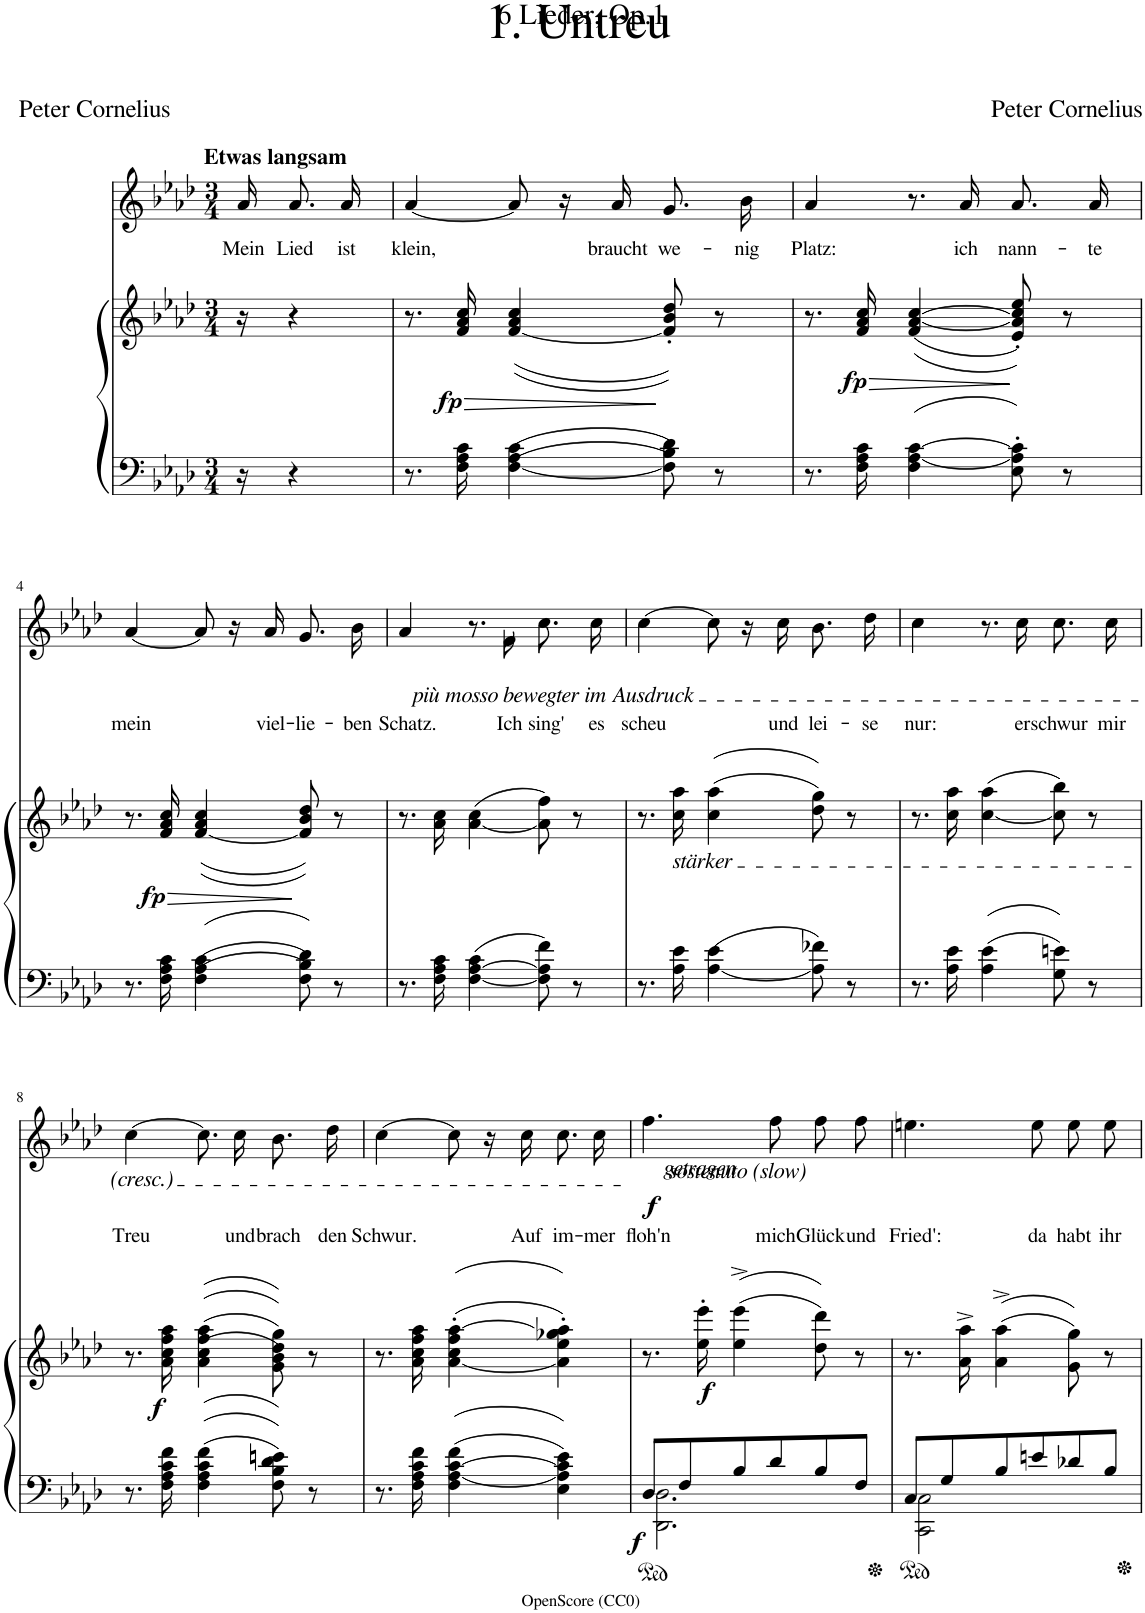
**kern	**kern	**dynam	**kern	**text	**dynam
*part2	*part2	*part2	*part1	*part1	*part1
*staff3	*staff2	*staff2/3	*staff1	*staff1	*staff1
*I"Piano	*	*	*I"Voice	*	*
*I'Pno	*	*	*	*	*
*clefF4	*clefG2	*	*clefG2	*	*
*k[b-e-a-d-]	*k[b-e-a-d-]	*	*k[b-e-a-d-]	*	*
*M3/4	*M3/4	*	*M3/4	*	*
=1	=1	=1	=1	=1	=1
!	!	!	!LO:TX:a:B:t=Etwas langsam	!	!
!	!	!	!	!LO:LY:b	!
16r	16r	.	16a-/	Mein	.
!	!	!	!	!LO:LY:b	!
4r	4r	.	8.a-/L	Lied	.
!	!	!	!	!LO:LY:b	!
.	.	.	16a-/Jk	ist	.
=2	=2	=2	=2	=2	=2
!	!	!	!	!LO:LY:b	!
8.r	8.r	.	[4a-/	klein,	.
!	!	!LO:HP:b	!	!	!
!	!	!LO:DY:n=1:b	!	!	!
16F\ 16A-\ 16c\	16f/ 16a-/ 16cc/	> fp	.	.	.
[4F\ 4A-\ 4c\	(([4f/ 4a-/ 4cc/	.	8a-/]	.	.
.	.	.	16r	.	.
!	!	!	!	!LO:LY:b	!
.	.	.	16a-/	braucht	.
!	!	!	!	!LO:LY:b	!
8F\] 8B-\ 8d-\	8f/]' 8b-/' 8dd-/'))	]	8.g/L	we-	.
8r	8r	.	.	.	.
!	!	!	!	!LO:LY:b	!
.	.	.	16b-/Jk	-nig	.
=3	=3	=3	=3	=3	=3
!	!	!	!	!LO:LY:b	!
8.r	8.r	.	4a-/	Platz:	.
!	!	!LO:HP:b	!	!	!
!	!	!LO:DY:n=1:b	!	!	!
16F\ 16A-\ 16c\	16f/ 16a-/ 16cc/	> fp	.	.	.
4F\ [4A-\ [4c\	((4f/ [4a-/ [4cc/	.	8.r	.	.
!	!	!	!	!LO:LY:b	!
.	.	.	16a-/	ich	.
!	!	!	!	!LO:LY:b	!
8E-\' 8A-\]' 8c\]'	8e-/' 8a-/]' 8cc/]' 8ee-/'))	]	8.a-/L	nann-	.
8r	8r	.	.	.	.
!	!	!	!	!LO:LY:b	!
.	.	.	16a-/Jk	-te	.
!!LO:LB:g=z
=4	=4	=4	=4	=4	=4
!	!	!	!	!LO:LY:b	!
8.r	8.r	.	[4a-/	mein	.
!	!	!LO:HP:b	!	!	!
!	!	!LO:DY:n=1:b	!	!	!
16F\ 16A-\ 16c\	16f/ 16a-/ 16cc/	> fp	.	.	.
4F\ 4A-\ 4c\	(([4f/ 4a-/ 4cc/	.	8a-/]	.	.
.	.	.	16r	.	.
!	!	!	!	!LO:LY:b	!
.	.	.	16a-/	viel-	.
!	!	!	!	!LO:LY:b	!
8F\ 8B-\ 8d-\	8f/] 8b-/ 8dd-/))	]	8.g/L	-lie-	.
8r	8r	.	.	.	.
!	!	!	!	!LO:LY:b	!
.	.	.	16b-/Jk	-ben	.
=5	=5	=5	=5	=5	=5
!	!	!	!	!LO:LY:b	!
8.r	8.r	.	4a-/	Schatz.	.
16F\ 16A-\ 16c\	16a-\ 16cc\	.	.	.	.
[4F\ [4A-\ 4c\	([4a-\ 4cc\	.	8.r	.	.
!	!	!	!LO:TX:b:i:t=più mosso	!	!
!	!	!	!LO:TX:b:i:t=bewegter im Ausdruck	!	!
!	!	!	!	!LO:LY:b	!
.	.	.	16b-\	Ich	.
!	!	!	!	!LO:LY:b	!
8F\] 8A-\] 8f\	8a-\] 8ff\)	.	8.cc\L	sing'	.
8r	8r	.	.	.	.
!	!	!	!	!LO:LY:b	!
.	.	.	16cc\Jk	es	.
=6	=6	=6	=6	=6	=6
!	!	!	!	!LO:LY:b	!
8.r	8.r	.	[4cc\	scheu	.
!	!LO:TX:b:i:t=stärker	!	!	!	!
16A-\ 16e-\	16cc\ 16aa-\	.	.	.	.
[4A-\ 4e-\	((4cc\ 4aa-\	.	8cc\]	.	.
.	.	.	16r	.	.
!	!	!	!	!LO:LY:b	!
.	.	.	16cc\	und	.
!	!	!	!	!LO:LY:b	!
8A-\] 8f-X\	8dd-\ 8gg\))	.	8.b-\L	lei-	.
8r	8r	.	.	.	.
!	!	!	!	!LO:LY:b	!
.	.	.	16dd-\Jk	-se	.
=7	=7	=7	=7	=7	=7
!	!	!	!	!LO:LY:b	!
8.r	8.r	.	4cc\	nur:	.
16A-\ 16e-\	16cc\ 16aa-\	.	.	.	.
4A-\ 4e-\	([4cc\ 4aa-\	.	8.r	.	.
!	!	!	!	!LO:LY:b	!
.	.	.	16cc\	er	.
!	!	!	!	!LO:LY:b	!
8G\ 8en\	8cc\] 8bb-\)	.	8.cc\L	schwur	.
8r	8r	.	.	.	.
!	!	!	!	!LO:LY:b	!
.	.	.	16cc\Jk	mir	.
!!LO:LB:g=z
=8	=8	=8	=8	=8	=8
!	!	!	!	!LO:LY:b	!
8.r	8.r	.	[4cc\	Treu	.
!	!	!LO:DY:b	!	!	!
16F\ 16A-\ 16c\ 16f\	16a-\ 16cc\ 16ff\ 16aa-\	f	.	.	.
4F\ 4A-\ 4c\ 4f\	((((4a-\ 4cc\ 4ff\ 4aa-\	.	8.cc\L]	.	.
!	!	!	!	!LO:LY:b	!
.	.	.	16cc\Jk	und	.
!	!	!	!	!LO:LY:b	!
8F\ 8B-\ 8d-\ 8en\	8g\ 8b-\ 8dd-\ 8gg\))))	.	8.b-\L	brach	.
8r	8r	.	.	.	.
!	!	!	!	!LO:LY:b	!
.	.	.	16dd-\Jk	den	.
=9	=9	=9	=9	=9	=9
!	!	!	!	!LO:LY:b	!
8.r	8.r	.	[4cc\	Schwur.	.
16F\ 16A-\ 16c\ 16f\	16a-\ 16cc\ 16ff\ 16aa-\	.	.	.	.
4F\ [4A-\ [4c\ 4f\	(([4a-\' 4cc\' 4ff\' [4aa-\'	.	8cc\]	.	.
.	.	.	16r	.	.
!	!	!	!	!LO:LY:b	!
.	.	.	16cc\	Auf	.
!	!	!	!	!LO:LY:b	!
4E-\ 4A-\] 4c\] 4e-\	4a-\]' 4ee-\' 4gg-X\' 4aa-\]'))	.	8.cc\L	im-	.
!	!	!	!	!LO:LY:b	!
.	.	.	16cc\Jk	-mer	.
=10	=10	=10	=10	=10	=10
*^	*	*	*	*	*
!	!	!	!	!LO:TX:b:i:t=getragen	!	!
!	!	!	!	!LO:TX:b:i:t=sostenuto (slow)	!	!
!	!	!	!LO:DY:b=2	!	!LO:LY:b	!LO:DY:b
8D-/L	2.DD-\ 2.D-\	8.r	f	4.ff\	floh'n	f
8F/	.	.	.	.	.	.
!	!	!	!LO:DY:b	!	!	!
.	.	16ee-\' 16eee-\'	f	.	.	.
8B-/	.	((4ee-\^ 4eee-\^	.	.	.	.
!	!	!	!	!	!LO:LY:b	!
8d-/	.	.	.	8ff\	mich	.
!	!	!	!	!	!LO:LY:b	!
8B-/	.	8dd-\ 8ddd-\))	.	8ff\L	Glück	.
!	!	!	!	!	!LO:LY:b	!
8F/J	.	8r	.	8ff\J	und	.
=11	=11	=11	=11	=11	=11	=11
!	!	!	!	!	!LO:LY:b	!
8C/L	2CC\ 2C\	8.r	.	4.een\	Fried':	.
8G/	.	.	.	.	.	.
.	.	16a-\^ 16aa-\^	.	.	.	.
8B-/	.	((4a-\^ 4aa-\^	.	.	.	.
!	!	!	!	!	!LO:LY:b	!
8en/	.	.	.	8ee\	da	.
!	!	!	!	!	!LO:LY:b	!
8d-X/	4ryy	8g\ 8gg\))	.	8ee\L	habt	.
!	!	!	!	!	!LO:LY:b	!
8B-/J	.	8r	.	8ee\J	ihr	.
*v	*v	*	*	*	*	*
=	=	=	=	=	=
*-	*-	*-	*-	*-	*-
